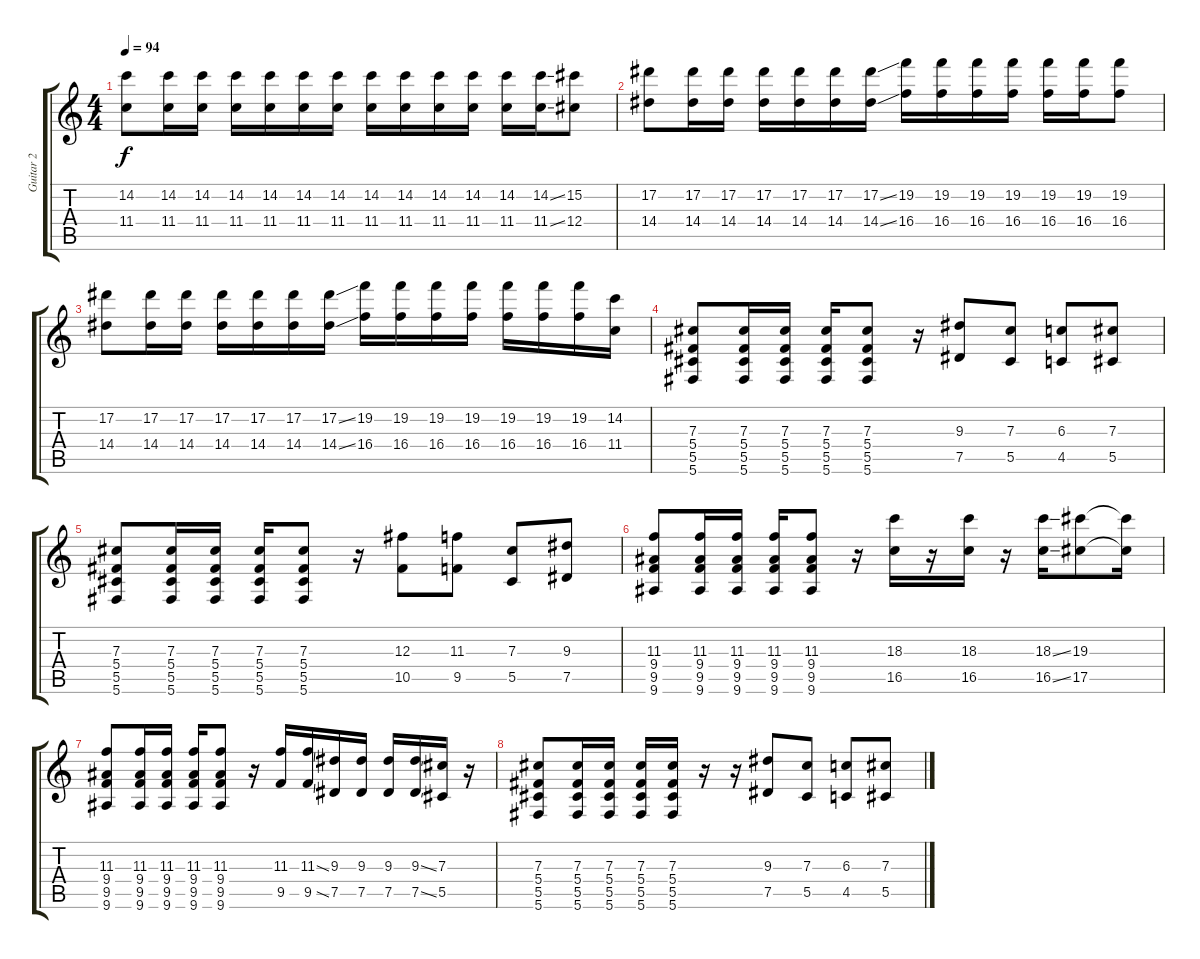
\track ("Guitar 2" "Guitar 2") {instrument distortionguitar}
\staff {score tabs}
\tuning (Eb4 Bb3 Gb3 Db3 Ab2 Db2) {hide}
\ts (4 4)
\tempo 94
\clef g2
\ks c
(14.2 11.4).8{dy f} (14.2 11.4).16 (14.2 11.4).16 (14.2 11.4).16 (14.2 11.4).16 (14.2 11.4).16 (14.2 11.4).16 (14.2 11.4).16 (14.2 11.4).16 (14.2 11.4).16 (14.2 11.4).16 (14.2 11.4).16 (14.2{ss} 11.4{ss}).16 (15.2 12.4).8 |
(17.2 14.4).8 (17.2 14.4).16 (17.2 14.4).16 (17.2 14.4).16 (17.2 14.4).16 (17.2 14.4).16 (17.2{ss} 14.4{ss}).16 (19.2 16.4).16 (19.2 16.4).16 (19.2 16.4).16 (19.2 16.4).16 (19.2 16.4).16 (19.2 16.4).16 (19.2 16.4).8 |
(17.2 14.4).8 (17.2 14.4).16 (17.2 14.4).16 (17.2 14.4).16 (17.2 14.4).16 (17.2 14.4).16 (17.2{ss} 14.4{ss}).16 (19.2 16.4).16 (19.2 16.4).16 (19.2 16.4).16 (19.2 16.4).16 (19.2 16.4).16 (19.2 16.4).16 (19.2 16.4).16 (14.2 11.4).16 |
(7.3 5.4 5.5 5.6).8 (7.3 5.4 5.5 5.6).16 (7.3 5.4 5.5 5.6).16 (7.3 5.4 5.5 5.6).16 (7.3 5.4 5.5 5.6).8 r.16 (9.3 7.5).8 (7.3 5.5).8 (6.3 4.5).8 (7.3 5.5).8 |
(7.3 5.4 5.5 5.6).8 (7.3 5.4 5.5 5.6).16 (7.3 5.4 5.5 5.6).16 (7.3 5.4 5.5 5.6).16 (7.3 5.4 5.5 5.6).8 r.16 (12.3 10.5).8 (11.3 9.5).8 (7.3 5.5).8 (9.3 7.5).8 |
(11.3 9.4 9.5 9.6).8 (11.3 9.4 9.5 9.6).16 (11.3 9.4 9.5 9.6).16 (11.3 9.4 9.5 9.6).16 (11.3 9.4 9.5 9.6).8 r.16 (18.3 16.5).16 r.16 (18.3 16.5).16 r.16 (18.3{ss} 16.5{ss}).16 (19.3 17.5).8 (19.3{t} 17.5{t}).16 |
(11.3 9.4 9.5 9.6).8 (11.3 9.4 9.5 9.6).16 (11.3 9.4 9.5 9.6).16 (11.3 9.4 9.5 9.6).16 (11.3 9.4 9.5 9.6).8 r.16 (11.3 9.5).16 (11.3{ss} 9.5{ss}).16 (9.3 7.5).16 (9.3 7.5).16 (9.3 7.5).16 (9.3{ss} 7.5{ss}).16 (7.3 5.5).16 r.16 |
(7.3 5.4 5.5 5.6).8 (7.3 5.4 5.5 5.6).16 (7.3 5.4 5.5 5.6).16 (7.3 5.4 5.5 5.6).16 (7.3 5.4 5.5 5.6).16 r.16 r.16 (9.3 7.5).8 (7.3 5.5).8 (6.3 4.5).8 (7.3 5.5).8
